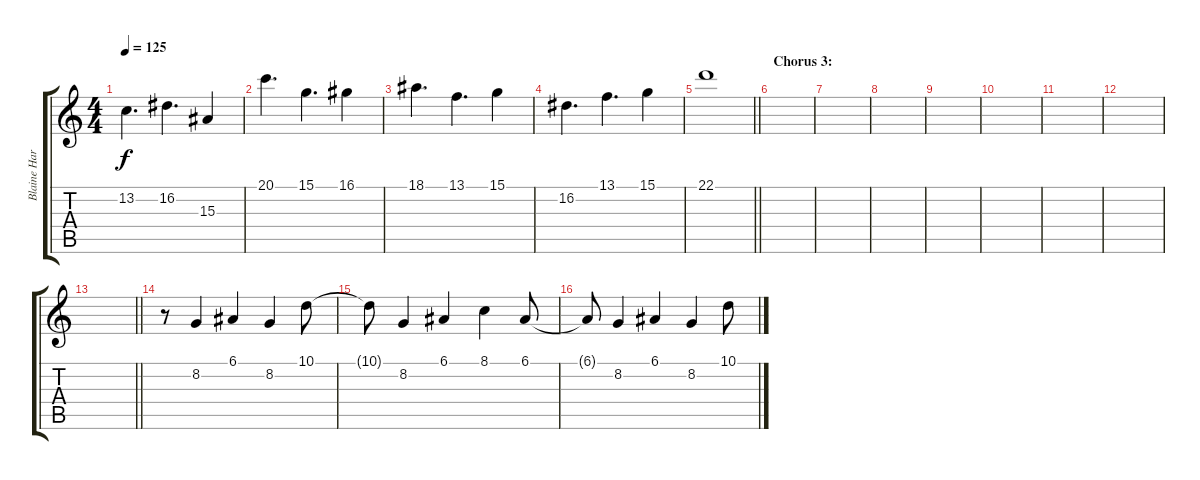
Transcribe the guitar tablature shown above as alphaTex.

\track ("Blaine Harrison (Keyboard 2)" "Blaine Har") {instrument violin bank 255}
\staff {score tabs}
\tuning (E4 B3 G3 D3 A2 E2) {hide}
\ts (4 4)
\tempo 125
\clef g2
\ks c
13.2.4{d dy f} 16.2.4{d} 15.3.4 |
20.1.4{d volume 11 instrument lead5charang} 15.1.4{d} 16.1.4 |
18.1.4{d volume 11 instrument lead5charang} 13.1.4{d} 15.1.4 |
16.2.4{d} 13.1.4{d} 15.1.4 |
\barLineRight lightlight
22.1.1 |
\section ("" "Chorus 3:")
|
|
|
|
|
|
|
\barLineRight lightlight
|
r.8 8.2.4{volume 9 instrument violin} 6.1.4 8.2.4 10.1.8 |
10.1{t}.8 8.2.4 6.1.4 8.1.4 6.1.8 |
6.1{t}.8 8.2.4 6.1.4 8.2.4 10.1.8
